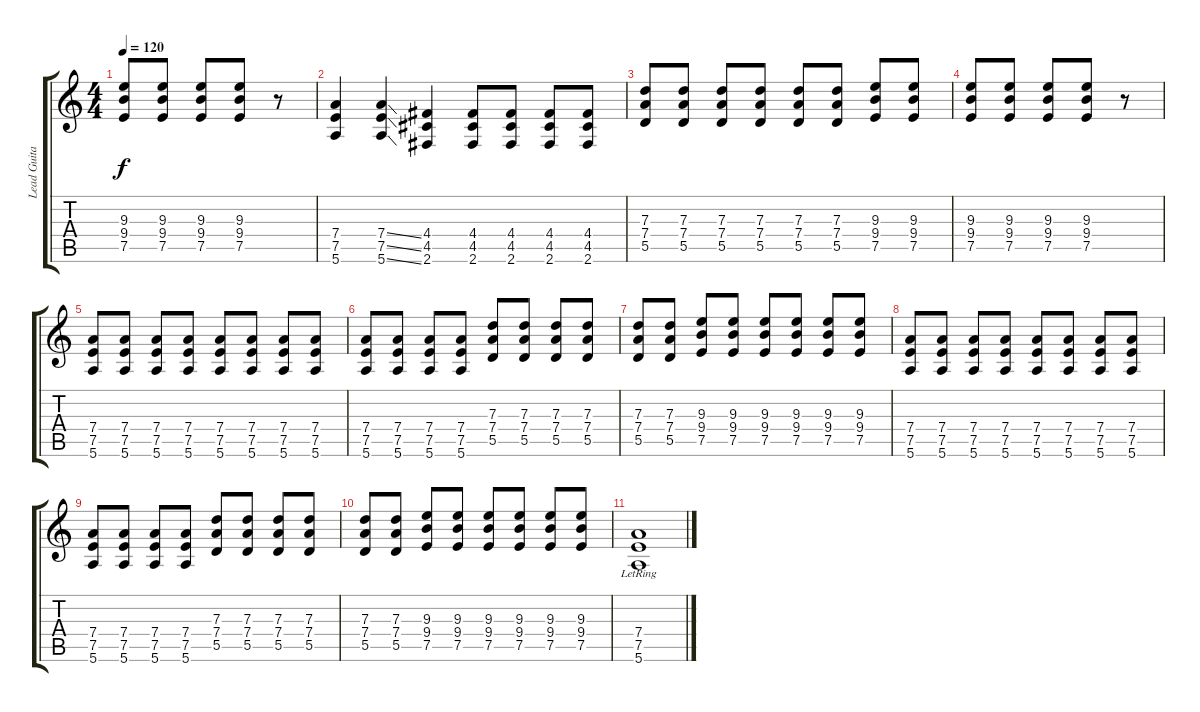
\track ("Lead Guitar" "Lead Guita") {instrument overdrivenguitar}
\staff {score tabs}
\tuning (E4 B3 G3 D3 A2 E2) {hide}
\ts (4 4)
\tempo 120
\clef g2
\ks c
(9.3 9.4 7.5).8{dy f} (9.3 9.4 7.5).8 (9.3 9.4 7.5).8 (9.3 9.4 7.5).8 r.8 |
(7.4 7.5 5.6).4 (7.4{ss} 7.5{ss} 5.6{ss}).4 (4.4 4.5 2.6).4 (4.4 4.5 2.6).8 (4.4 4.5 2.6).8 (4.4 4.5 2.6).8 (4.4 4.5 2.6).8 |
(7.3 7.4 5.5).8 (7.3 7.4 5.5).8 (7.3 7.4 5.5).8 (7.3 7.4 5.5).8 (7.3 7.4 5.5).8 (7.3 7.4 5.5).8 (9.3 9.4 7.5).8 (9.3 9.4 7.5).8 |
(9.3 9.4 7.5).8 (9.3 9.4 7.5).8 (9.3 9.4 7.5).8 (9.3 9.4 7.5).8 r.8 |
(7.4 7.5 5.6).8 (7.4 7.5 5.6).8 (7.4 7.5 5.6).8 (7.4 7.5 5.6).8 (7.4 7.5 5.6).8 (7.4 7.5 5.6).8 (7.4 7.5 5.6).8 (7.4 7.5 5.6).8 |
(7.4 7.5 5.6).8 (7.4 7.5 5.6).8 (7.4 7.5 5.6).8 (7.4 7.5 5.6).8 (7.3 7.4 5.5).8 (7.3 7.4 5.5).8 (7.3 7.4 5.5).8 (7.3 7.4 5.5).8 |
(7.3 7.4 5.5).8 (7.3 7.4 5.5).8 (9.3 9.4 7.5).8 (9.3 9.4 7.5).8 (9.3 9.4 7.5).8 (9.3 9.4 7.5).8 (9.3 9.4 7.5).8 (9.3 9.4 7.5).8 |
(7.4 7.5 5.6).8 (7.4 7.5 5.6).8 (7.4 7.5 5.6).8 (7.4 7.5 5.6).8 (7.4 7.5 5.6).8 (7.4 7.5 5.6).8 (7.4 7.5 5.6).8 (7.4 7.5 5.6).8 |
(7.4 7.5 5.6).8 (7.4 7.5 5.6).8 (7.4 7.5 5.6).8 (7.4 7.5 5.6).8 (7.3 7.4 5.5).8 (7.3 7.4 5.5).8 (7.3 7.4 5.5).8 (7.3 7.4 5.5).8 |
(7.3 7.4 5.5).8 (7.3 7.4 5.5).8 (9.3 9.4 7.5).8 (9.3 9.4 7.5).8 (9.3 9.4 7.5).8 (9.3 9.4 7.5).8 (9.3 9.4 7.5).8 (9.3 9.4 7.5).8 |
(7.4{lr} 7.5 5.6).1
